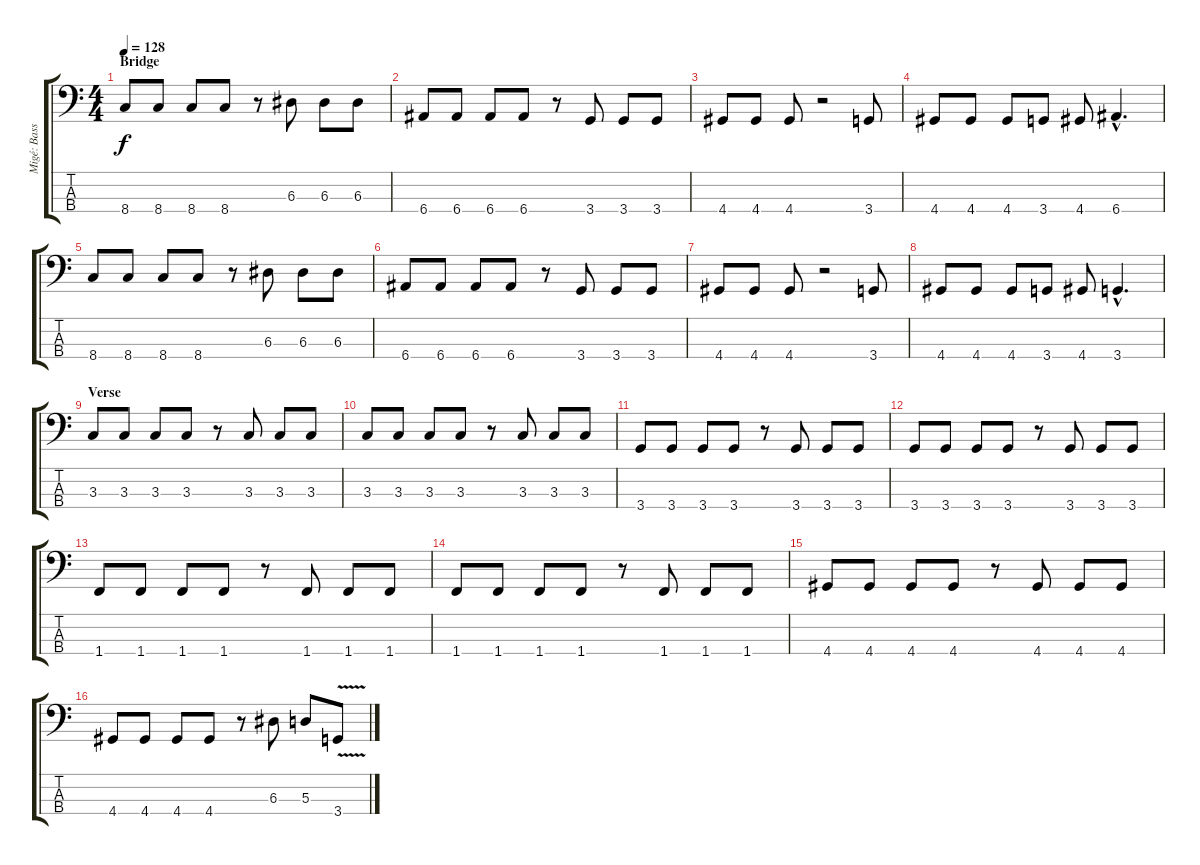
\track ("Migé: Bass Guitar" "Migé: Bass") {instrument electricbassfinger}
\staff {score tabs}
\tuning (G2 D2 A1 E1) {hide}
\ts (4 4)
\section ("" "Bridge")
\tempo 128
\clef f4
\ks c
8.4.8{dy f} 8.4.8 8.4.8 8.4.8 r.8 6.3.8 6.3.8 6.3.8 |
6.4.8 6.4.8 6.4.8 6.4.8 r.8 3.4.8 3.4.8 3.4.8 |
4.4.8 4.4.8 4.4.8 r.2 3.4.8 |
4.4.8 4.4.8 4.4.8 3.4.8 4.4.8 6.4{hac}.4{d} |
8.4.8 8.4.8 8.4.8 8.4.8 r.8 6.3.8 6.3.8 6.3.8 |
6.4.8 6.4.8 6.4.8 6.4.8 r.8 3.4.8 3.4.8 3.4.8 |
4.4.8 4.4.8 4.4.8 r.2 3.4.8 |
4.4.8 4.4.8 4.4.8 3.4.8 4.4.8 3.4{hac}.4{d} |
\section ("" "Verse")
3.3.8 3.3.8 3.3.8 3.3.8 r.8 3.3.8 3.3.8 3.3.8 |
3.3.8 3.3.8 3.3.8 3.3.8 r.8 3.3.8 3.3.8 3.3.8 |
3.4.8 3.4.8 3.4.8 3.4.8 r.8 3.4.8 3.4.8 3.4.8 |
3.4.8 3.4.8 3.4.8 3.4.8 r.8 3.4.8 3.4.8 3.4.8 |
1.4.8 1.4.8 1.4.8 1.4.8 r.8 1.4.8 1.4.8 1.4.8 |
1.4.8 1.4.8 1.4.8 1.4.8 r.8 1.4.8 1.4.8 1.4.8 |
4.4.8 4.4.8 4.4.8 4.4.8 r.8 4.4.8 4.4.8 4.4.8 |
4.4.8 4.4.8 4.4.8 4.4.8 r.8 6.3.8 5.3.8 3.4{v}.8
